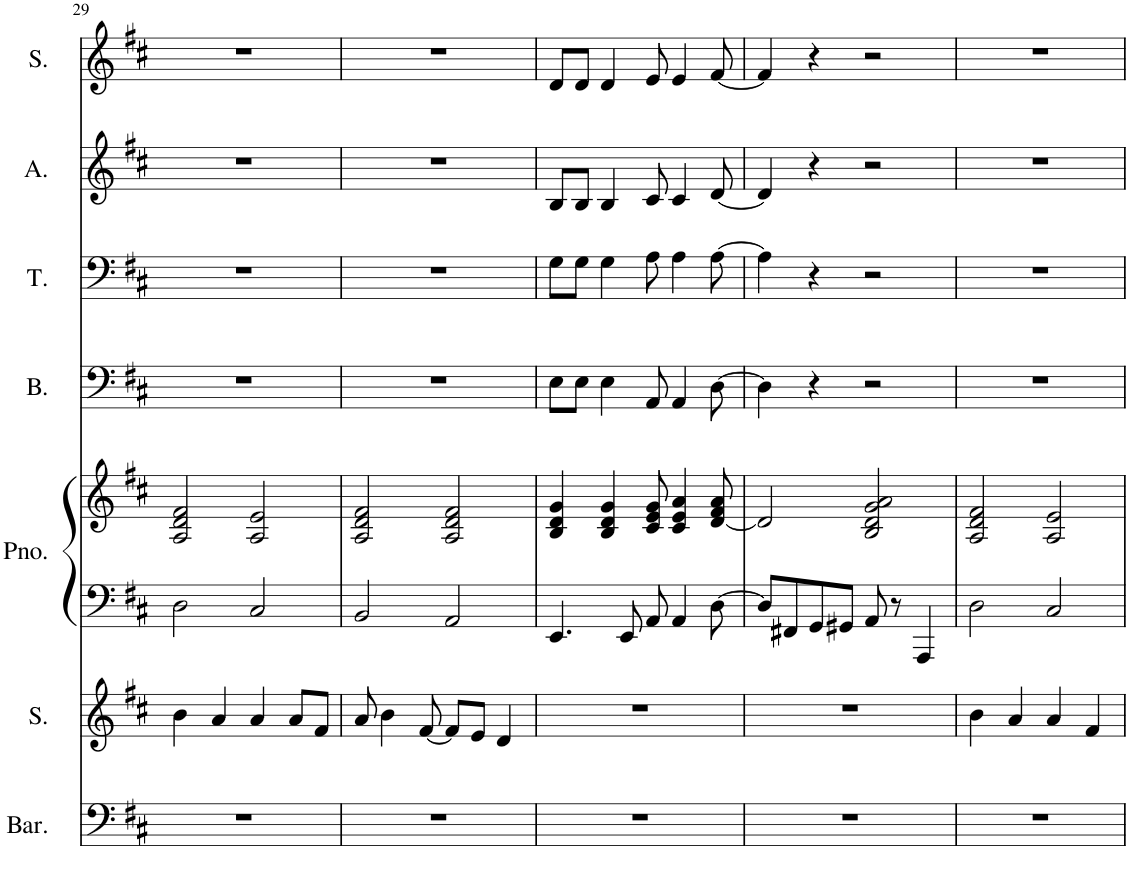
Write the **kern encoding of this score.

**kern	**kern	**kern	**kern	**kern	**kern	**kern	**kern
*part7	*part6	*part5	*part5	*part4	*part3	*part2	*part1
*staff8	*staff7	*staff6	*staff5	*staff4	*staff3	*staff2	*staff1
*I"Baritone	*I"Soprano	*I"Piano	*	*I"Bass	*I"Tenor	*I"Alto	*I"Soprano
*I'Bar.	*I'S.	*I'Pno.	*	*I'B.	*I'T.	*I'A.	*I'S.
!!LO:PB:g=z
*clefF4	*clefG2	*clefF4	*clefG2	*clefF4	*clefF4	*clefG2	*clefG2
*k[f#c#]	*k[f#c#]	*k[f#c#]	*k[f#c#]	*k[f#c#]	*k[f#c#]	*k[f#c#]	*k[f#c#]
*M4/4	*M4/4	*M4/4	*M4/4	*M4/4	*M4/4	*M4/4	*M4/4
=29	=29	=29	=29	=29	=29	=29	=29
1r	4b\	2D\	2A/ 2d/ 2f#/	1r	1r	1r	1r
.	4a/	.	.	.	.	.	.
.	4a/	2C#/	2A/ 2e/	.	.	.	.
.	8a/L	.	.	.	.	.	.
.	8f#/J	.	.	.	.	.	.
=30	=30	=30	=30	=30	=30	=30	=30
1r	8a/	2BB/	2A/ 2d/ 2f#/	1r	1r	1r	1r
.	4b\	.	.	.	.	.	.
.	[8f#/	.	.	.	.	.	.
.	8f#/L]	2AA/	2A/ 2d/ 2f#/	.	.	.	.
.	8e/J	.	.	.	.	.	.
.	4d/	.	.	.	.	.	.
=31	=31	=31	=31	=31	=31	=31	=31
1r	1r	4.EE/	4B/ 4d/ 4g/	8E\L	8G\L	8B/L	8d/L
.	.	.	.	8E\J	8G\J	8B/J	8d/J
.	.	.	4B/ 4d/ 4g/	4E\	4G\	4B/	4d/
.	.	8EE/	.	.	.	.	.
.	.	8AA/	8c#/ 8e/ 8g/	8AA/	8A\	8c#/	8e/
.	.	4AA/	4c#/ 4e/ 4a/	4AA/	4A\	4c#/	4e/
.	.	[8D\	[8d/ 8f#/ 8a/	[8D\	[8A\	[8d/	[8f#/
=32	=32	=32	=32	=32	=32	=32	=32
1r	1r	8D/L]	2d/]	4D\]	4A\]	4d/]	4f#/]
.	.	8FF#X/	.	.	.	.	.
.	.	8GG/	.	4r	4r	4r	4r
.	.	8GG#X/J	.	.	.	.	.
.	.	8AA/	2B/ 2d/ 2g/ 2a/	2r	2r	2r	2r
.	.	8r	.	.	.	.	.
.	.	4AAA/	.	.	.	.	.
=33	=33	=33	=33	=33	=33	=33	=33
1r	4b\	2D\	2A/ 2d/ 2f#/	1r	1r	1r	1r
.	4a/	.	.	.	.	.	.
.	4a/	2C#/	2A/ 2e/	.	.	.	.
.	4f#/	.	.	.	.	.	.
=	=	=	=	=	=	=	=
*-	*-	*-	*-	*-	*-	*-	*-
